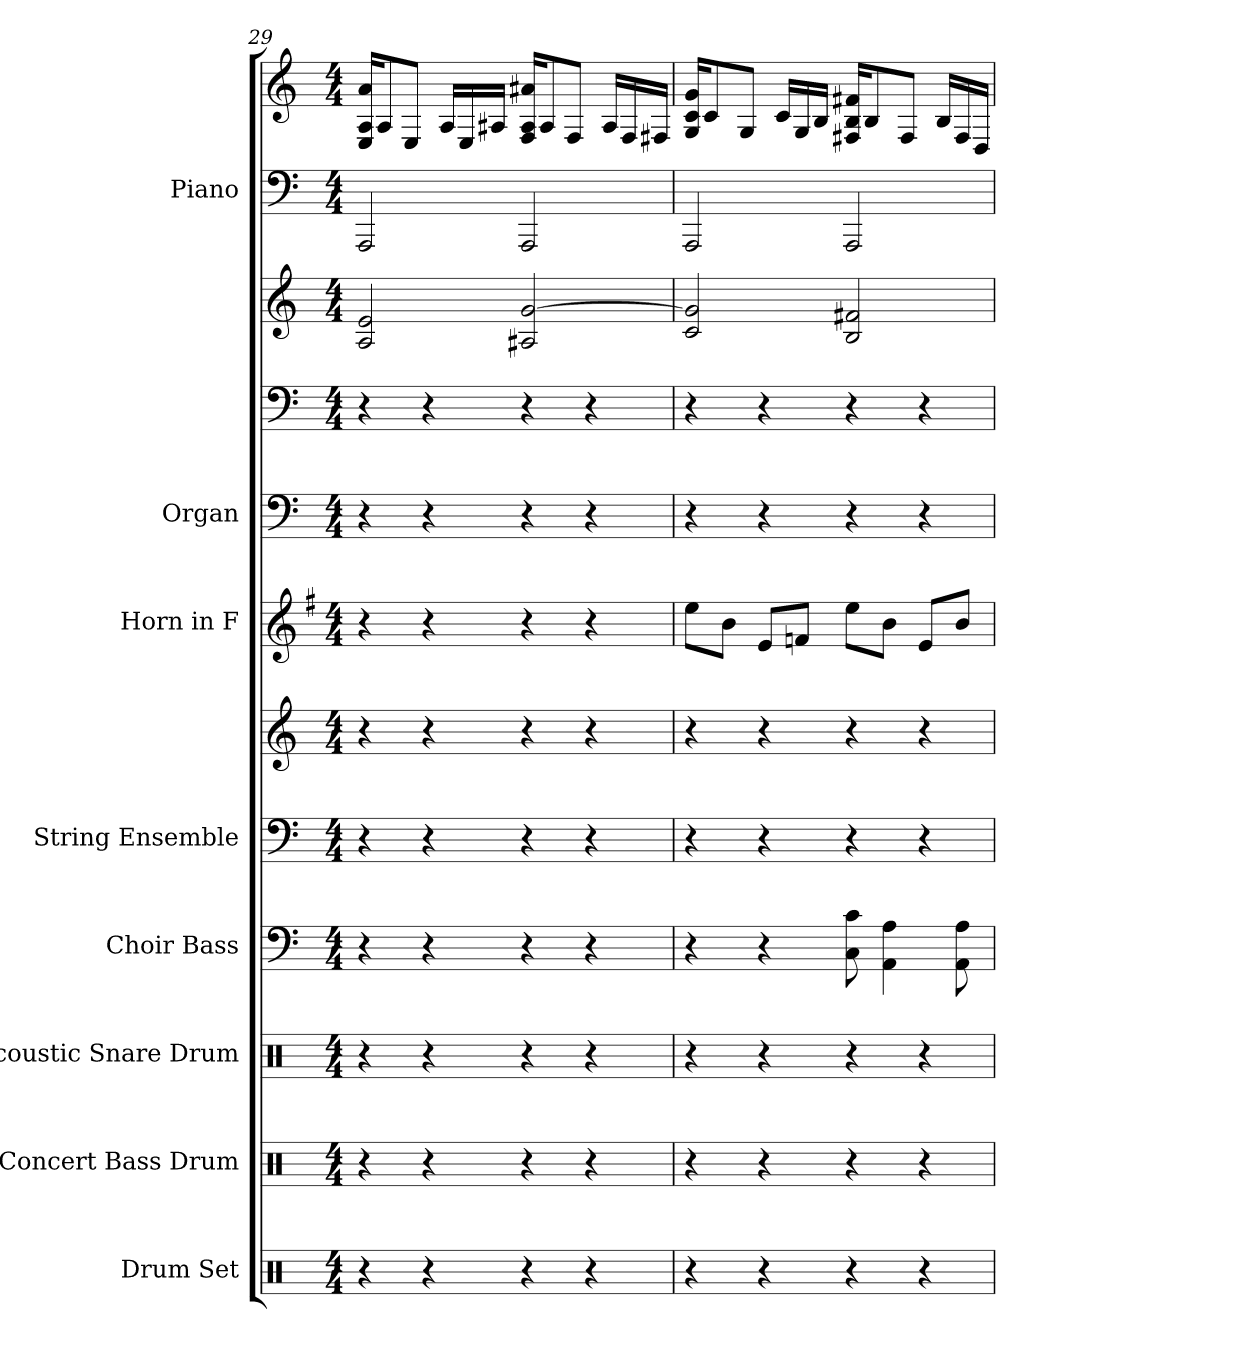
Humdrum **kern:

**kern	**kern	**kern	**kern	**kern	**kern	**kern	**kern	**kern	**kern	**kern	**kern
*part8	*part7	*part6	*part5	*part4	*part4	*part3	*part2	*part2	*part2	*part1	*part1
*staff12	*staff11	*staff10	*staff9	*staff8	*staff7	*staff6	*staff5	*staff4	*staff3	*staff2	*staff1
*I"Drum Set	*I"Concert Bass Drum	*I"Acoustic Snare Drum	*I"Choir Bass	*I"String Ensemble	*	*I"Horn in F	*I"Organ	*	*	*I"Piano	*
*I'Drums	*I'CBD	*I'Snr	*I'Bass	*I'St. Ens.	*	*	*I'Org.	*	*	*I'Pno.	*
*clefX	*clefX	*clefX	*clefF4	*clefF4	*clefG2	*clefG2	*clefF4	*clefF4	*clefG2	*clefF4	*clefG2
*	*	*	*	*	*	*ITrd4c7	*	*	*	*	*
*k[]	*k[]	*k[]	*k[]	*k[]	*k[]	*k[]	*k[]	*k[]	*k[]	*k[]	*k[]
*M4/4	*M4/4	*M4/4	*M4/4	*M4/4	*M4/4	*M4/4	*M4/4	*M4/4	*M4/4	*M4/4	*M4/4
=29	=29	=29	=29	=29	=29	=29	=29	=29	=29	=29	=29
4r	4r	4r	4r	4r	4r	4r	4r	4r	2e 2A	2AAA	16E 16A 16aKL
.	.	.	.	.	.	.	.	.	.	.	8A
.	.	.	.	.	.	.	.	.	.	.	8EJ
4r	4r	4r	4r	4r	4r	4r	4r	4r	.	.	.
.	.	.	.	.	.	.	.	.	.	.	16ALL
.	.	.	.	.	.	.	.	.	.	.	16E
.	.	.	.	.	.	.	.	.	.	.	16A#XJJ
4r	4r	4r	4r	4r	4r	4r	4r	4r	2A#X [2g	2AAA	16A# 16F 16a#XKL
.	.	.	.	.	.	.	.	.	.	.	8A#
.	.	.	.	.	.	.	.	.	.	.	8FJ
4r	4r	4r	4r	4r	4r	4r	4r	4r	.	.	.
.	.	.	.	.	.	.	.	.	.	.	16A#LL
.	.	.	.	.	.	.	.	.	.	.	16F
.	.	.	.	.	.	.	.	.	.	.	16F#XJJ
=30	=30	=30	=30	=30	=30	=30	=30	=30	=30	=30	=30
4r	4r	4r	4r	4r	4r	8aL	4r	4r	2c 2g]	2AAA	16G 16c 16gKL
.	.	.	.	.	.	.	.	.	.	.	8c
.	.	.	.	.	.	8eJ	.	.	.	.	.
.	.	.	.	.	.	.	.	.	.	.	8GJ
4r	4r	4r	4r	4r	4r	8AL	4r	4r	.	.	.
.	.	.	.	.	.	.	.	.	.	.	16cLL
.	.	.	.	.	.	8B-XJ	.	.	.	.	16G
.	.	.	.	.	.	.	.	.	.	.	16BJJ
4r	4r	4r	8C 8c	4r	4r	8aL	4r	4r	2B 2f#X	2AAA	16B 16F#X 16f#XKL
.	.	.	.	.	.	.	.	.	.	.	8B
.	.	.	4AA 4A	.	.	8eJ	.	.	.	.	.
.	.	.	.	.	.	.	.	.	.	.	8F#J
4r	4r	4r	.	4r	4r	8AL	4r	4r	.	.	.
.	.	.	.	.	.	.	.	.	.	.	16BLL
.	.	.	8AA 8A	.	.	8eJ	.	.	.	.	16F#
.	.	.	.	.	.	.	.	.	.	.	16DJJ
=	=	=	=	=	=	=	=	=	=	=	=
*-	*-	*-	*-	*-	*-	*-	*-	*-	*-	*-	*-
